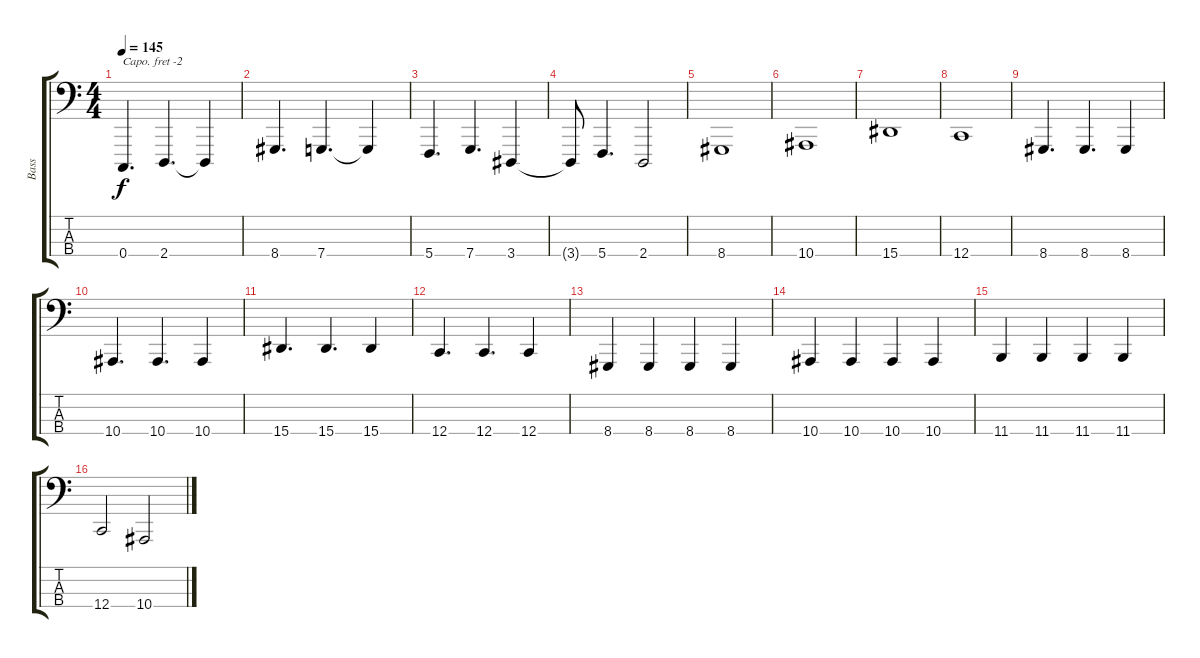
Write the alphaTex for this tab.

\track ("Bass" "Bass") {instrument acousticgrandpiano}
\staff {score tabs}
\capo -2
\tuning (G2 D2 A1 D1) {hide}
\ts (4 4)
\tempo 145
\clef f4
\ks c
0.4.4{d dy f} 2.4.4{d} 2.4{t}.4 |
8.4.4{d} 7.4.4{d} 7.4{t}.4 |
5.4.4{d} 7.4.4{d} 3.4.4 |
3.4{t}.8 5.4.4{d} 2.4.2 |
8.4.1 |
10.4.1 |
15.4.1 |
12.4.1 |
8.4.4{d} 8.4.4{d} 8.4.4 |
10.4.4{d} 10.4.4{d} 10.4.4 |
15.4.4{d} 15.4.4{d} 15.4.4 |
12.4.4{d} 12.4.4{d} 12.4.4 |
8.4.4 8.4.4 8.4.4 8.4.4 |
10.4.4 10.4.4 10.4.4 10.4.4 |
11.4.4 11.4.4 11.4.4 11.4.4 |
12.4.2 10.4.2
